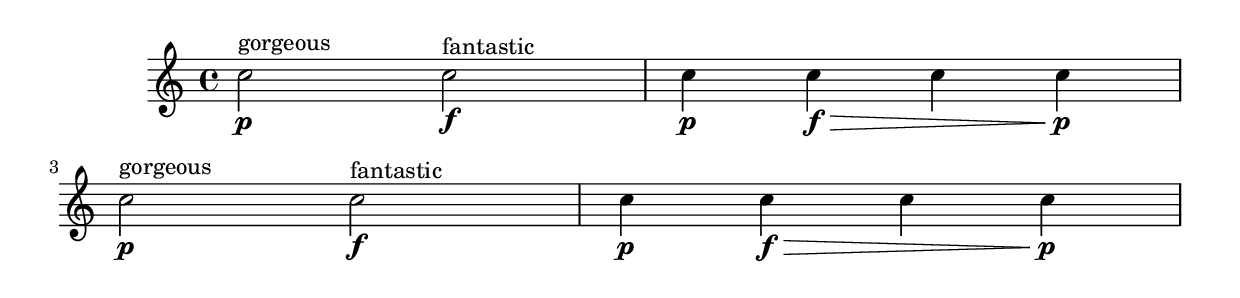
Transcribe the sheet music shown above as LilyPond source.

%% Do not edit this file; it is auto-generated from LSR http://lsr.dsi.unimi.it
%% This file is in the public domain.
\version "2.11.55"

\header {
  lsrtags = "tweaks-and-overrides, spacing"

  texidoc = "
By setting the @code{Y-extent} property to a suitable value, all
@code{DynamicLineSpanner} objects (hairpins and dynamic texts) can be
aligned to a common reference point, regardless of their actual extent.
This way, every element will be vertically aligned, thus producing a
more pleasing output.

The same idea is used to align the text scripts along their baseline.

"
  doctitle = "Vertically aligned dynamics and textscripts"
} % begin verbatim
music = \relative c'' {
  c2\p^\markup { gorgeous } c\f^\markup { fantastic }
  c4\p c\f\> c c\!\p
}

{
  \music \break
  \override DynamicLineSpanner #'staff-padding = #2.0
  \override DynamicLineSpanner #'Y-extent = #'(-1.5 . 1.5)
  \override TextScript #'Y-extent = #'(-1.5 . 1.5)
  \music
}
